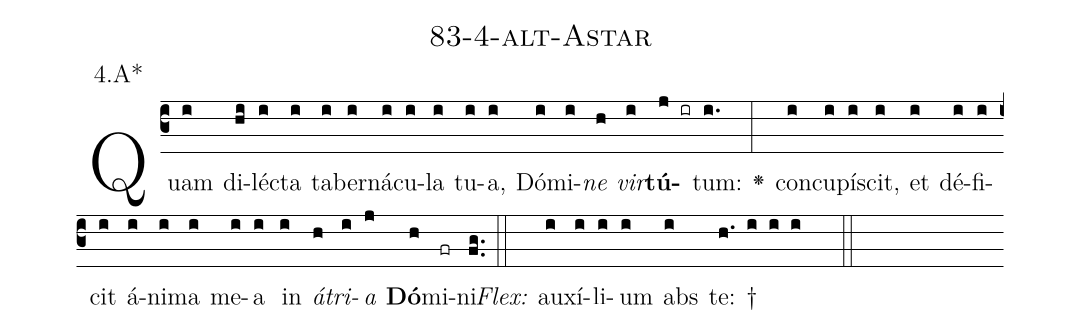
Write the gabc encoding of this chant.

name: 83-4-alt-Astar;
annotation: 4.A*;
%%
(c3)Quam(i) di(hi)léc(i)ta(i) ta(i)ber(i)ná(i)cu(i)la(i) tu(i)a,(i) Dó(i)mi(i)<i>ne</i>(h) <i>vir</i>(i)<b>tú</b>(j ir)tum:(i.) <v>\greheightstar</v>(:) con(i)cu(i)pí(i)scit,(i) et(i) dé(i)fi(i)cit(i) á(i)ni(i)ma(i) me(i)a(i) in(i) <i>á</i>(h)<i>tri</i>(i)<i>a</i>(j) <b>Dó</b>(h)mi(fr)ni.(fg..) (::)
<i>Flex:</i>()  au(i)xí(i)li(i)um(i) abs(i) te: †(h. i i i  ::)

%E(i) u(h) o(i) u(j) a(h) e.(fg..) (::)
